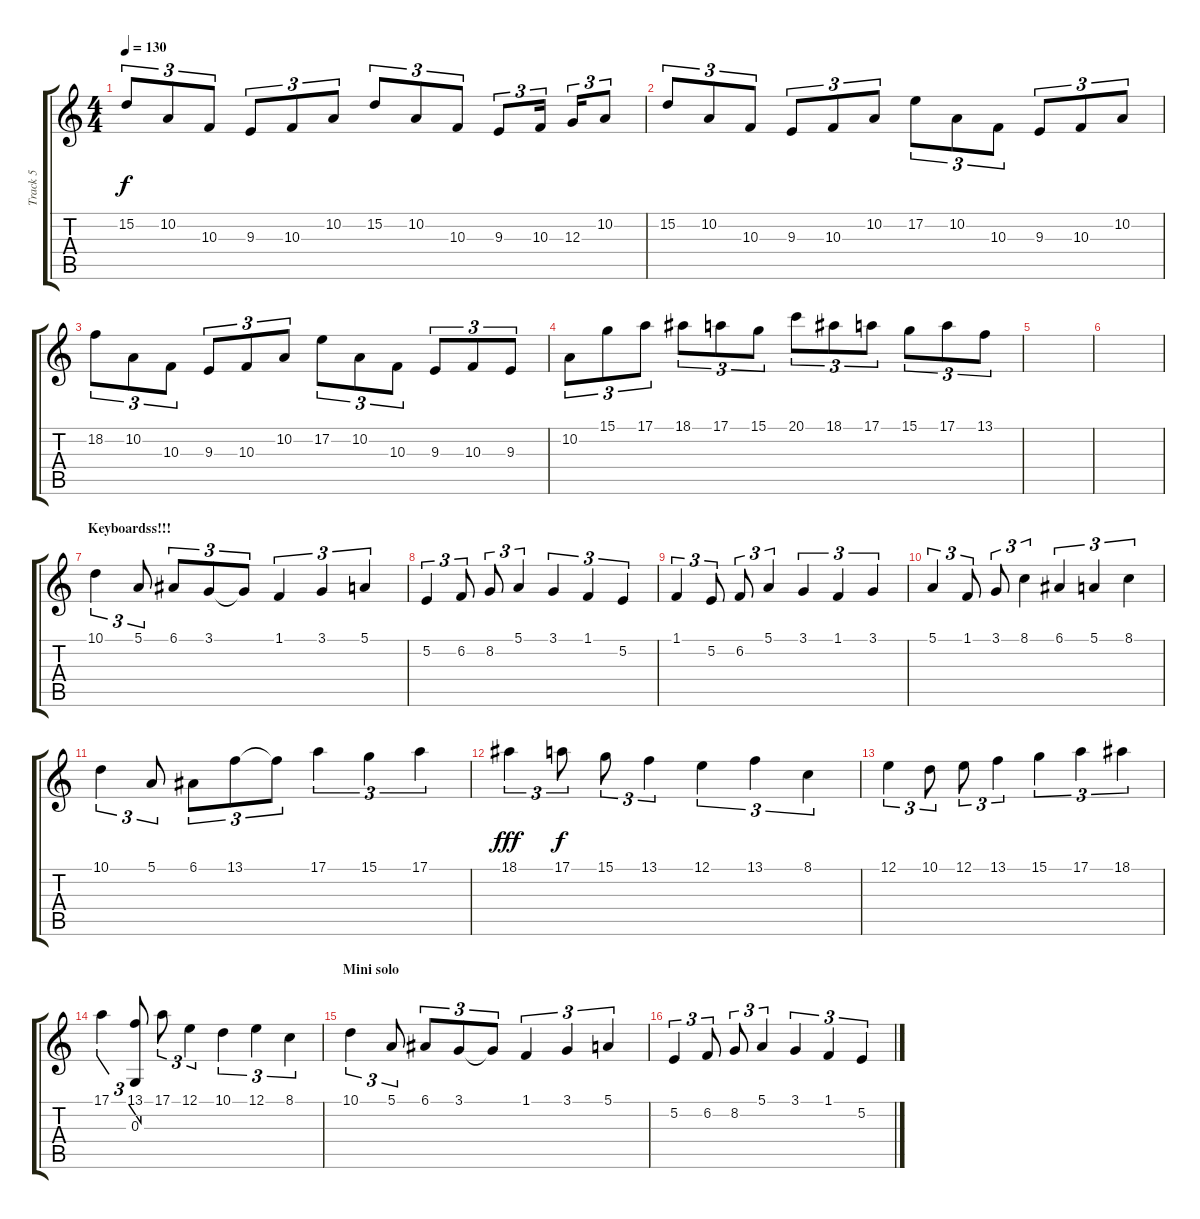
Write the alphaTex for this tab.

\track ("Track 5" "Track 5") {instrument acousticgrandpiano}
\staff {score tabs}
\tuning (E4 B3 G3 D3 A2 E2) {hide}
\ts (4 4)
\tempo 130
\clef g2
\ks c
15.2.8{tu (3 2) dy f instrument harpsichord} 10.2.8{tu (3 2)} 10.3.8{tu (3 2)} 9.3.8{tu (3 2)} 10.3.8{tu (3 2)} 10.2.8{tu (3 2)} 15.2.8{tu (3 2)} 10.2.8{tu (3 2)} 10.3.8{tu (3 2)} 9.3.8{tu (3 2)} 10.3.16{tu (3 2)} 12.3.16{tu (3 2)} 10.2.8{tu (3 2)} |
15.2.8{tu (3 2) instrument harpsichord} 10.2.8{tu (3 2)} 10.3.8{tu (3 2)} 9.3.8{tu (3 2)} 10.3.8{tu (3 2)} 10.2.8{tu (3 2)} 17.2.8{tu (3 2)} 10.2.8{tu (3 2)} 10.3.8{tu (3 2)} 9.3.8{tu (3 2)} 10.3.8{tu (3 2)} 10.2.8{tu (3 2)} |
18.2.8{tu (3 2) instrument harpsichord} 10.2.8{tu (3 2)} 10.3.8{tu (3 2)} 9.3.8{tu (3 2)} 10.3.8{tu (3 2)} 10.2.8{tu (3 2)} 17.2.8{tu (3 2)} 10.2.8{tu (3 2)} 10.3.8{tu (3 2)} 9.3.8{tu (3 2)} 10.3.8{tu (3 2)} 9.3.8{tu (3 2)} |
10.2.8{tu (3 2)} 15.1.8{tu (3 2)} 17.1.8{tu (3 2)} 18.1.8{tu (3 2)} 17.1.8{tu (3 2)} 15.1.8{tu (3 2)} 20.1.8{tu (3 2)} 18.1.8{tu (3 2)} 17.1.8{tu (3 2)} 15.1.8{tu (3 2)} 17.1.8{tu (3 2)} 13.1.8{tu (3 2)} |
|
|
\section ("" "Keyboardss!!!")
10.1.4{tu (3 2) instrument harpsichord} 5.1.8{tu (3 2)} 6.1.8{tu (3 2)} 3.1.8{tu (3 2)} 3.1{t}.8{tu (3 2)} 1.1.4{tu (3 2)} 3.1.4{tu (3 2)} 5.1.4{tu (3 2)} |
5.2.4{tu (3 2)} 6.2.8{tu (3 2)} 8.2.8{tu (3 2)} 5.1.4{tu (3 2)} 3.1.4{tu (3 2)} 1.1.4{tu (3 2)} 5.2.4{tu (3 2)} |
1.1.4{tu (3 2)} 5.2.8{tu (3 2)} 6.2.8{tu (3 2)} 5.1.4{tu (3 2)} 3.1.4{tu (3 2)} 1.1.4{tu (3 2)} 3.1.4{tu (3 2)} |
5.1.4{tu (3 2)} 1.1.8{tu (3 2)} 3.1.8{tu (3 2)} 8.1.4{tu (3 2)} 6.1.4{tu (3 2)} 5.1.4{tu (3 2)} 8.1.4{tu (3 2)} |
10.1.4{tu (3 2)} 5.1.8{tu (3 2)} 6.1.8{tu (3 2)} 13.1.8{tu (3 2)} 13.1{t}.8{tu (3 2)} 17.1.4{tu (3 2)} 15.1.4{tu (3 2)} 17.1.4{tu (3 2)} |
18.1.4{tu (3 2) dy fff} 17.1.8{tu (3 2) dy f} 15.1.8{tu (3 2)} 13.1.4{tu (3 2)} 12.1.4{tu (3 2)} 13.1.4{tu (3 2)} 8.1.4{tu (3 2)} |
12.1.4{tu (3 2)} 10.1.8{tu (3 2)} 12.1.8{tu (3 2)} 13.1.4{tu (3 2)} 15.1.4{tu (3 2)} 17.1.4{tu (3 2)} 18.1.4{tu (3 2)} |
17.1.4{tu (3 2)} (13.1 0.3).8{tu (3 2)} 17.1.8{tu (3 2)} 12.1.4{tu (3 2)} 10.1.4{tu (3 2)} 12.1.4{tu (3 2)} 8.1.4{tu (3 2)} |
\section ("" "Mini solo ")
10.1.4{tu (3 2) instrument harpsichord} 5.1.8{tu (3 2)} 6.1.8{tu (3 2)} 3.1.8{tu (3 2)} 3.1{t}.8{tu (3 2)} 1.1.4{tu (3 2)} 3.1.4{tu (3 2)} 5.1.4{tu (3 2)} |
5.2.4{tu (3 2)} 6.2.8{tu (3 2)} 8.2.8{tu (3 2)} 5.1.4{tu (3 2)} 3.1.4{tu (3 2)} 1.1.4{tu (3 2)} 5.2.4{tu (3 2)}
